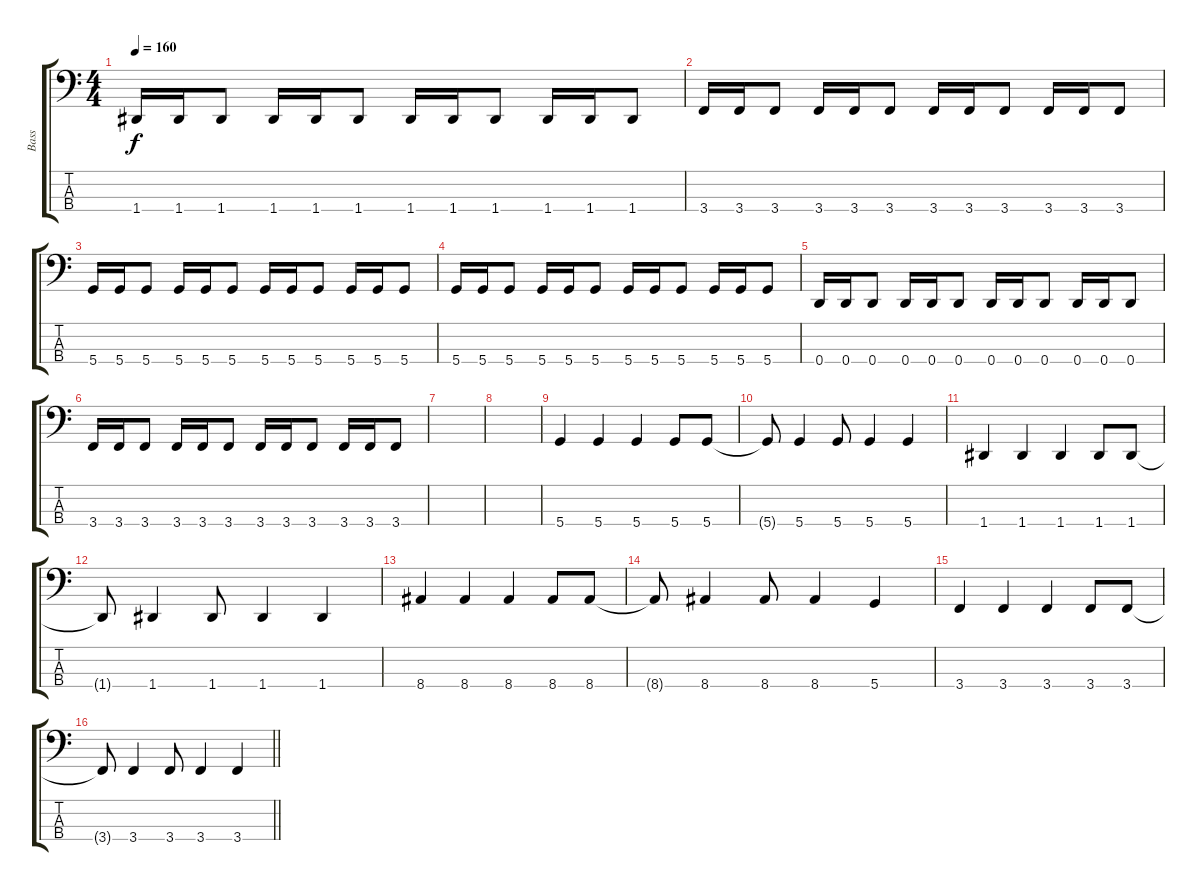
\track ("Bass" "Bass") {instrument electricbassfinger}
\staff {score tabs}
\tuning (G2 D2 A1 D1) {hide}
\ts (4 4)
\tempo 160
\clef f4
\ks c
1.4.16{dy f} 1.4.16 1.4.8 1.4.16 1.4.16 1.4.8 1.4.16 1.4.16 1.4.8 1.4.16 1.4.16 1.4.8 |
3.4.16 3.4.16 3.4.8 3.4.16 3.4.16 3.4.8 3.4.16 3.4.16 3.4.8 3.4.16 3.4.16 3.4.8 |
5.4.16 5.4.16 5.4.8 5.4.16 5.4.16 5.4.8 5.4.16 5.4.16 5.4.8 5.4.16 5.4.16 5.4.8 |
5.4.16 5.4.16 5.4.8 5.4.16 5.4.16 5.4.8 5.4.16 5.4.16 5.4.8 5.4.16 5.4.16 5.4.8 |
0.4.16 0.4.16 0.4.8 0.4.16 0.4.16 0.4.8 0.4.16 0.4.16 0.4.8 0.4.16 0.4.16 0.4.8 |
3.4.16 3.4.16 3.4.8 3.4.16 3.4.16 3.4.8 3.4.16 3.4.16 3.4.8 3.4.16 3.4.16 3.4.8 |
|
|
5.4.4 5.4.4 5.4.4 5.4.8 5.4.8 |
5.4{t}.8 5.4.4 5.4.8 5.4.4 5.4.4 |
1.4.4 1.4.4 1.4.4 1.4.8 1.4.8 |
1.4{t}.8 1.4.4 1.4.8 1.4.4 1.4.4 |
8.4.4 8.4.4 8.4.4 8.4.8 8.4.8 |
8.4{t}.8 8.4.4 8.4.8 8.4.4 5.4.4 |
3.4.4 3.4.4 3.4.4 3.4.8 3.4.8 |
\barLineRight lightlight
3.4{t}.8 3.4.4 3.4.8 3.4.4 3.4.4
